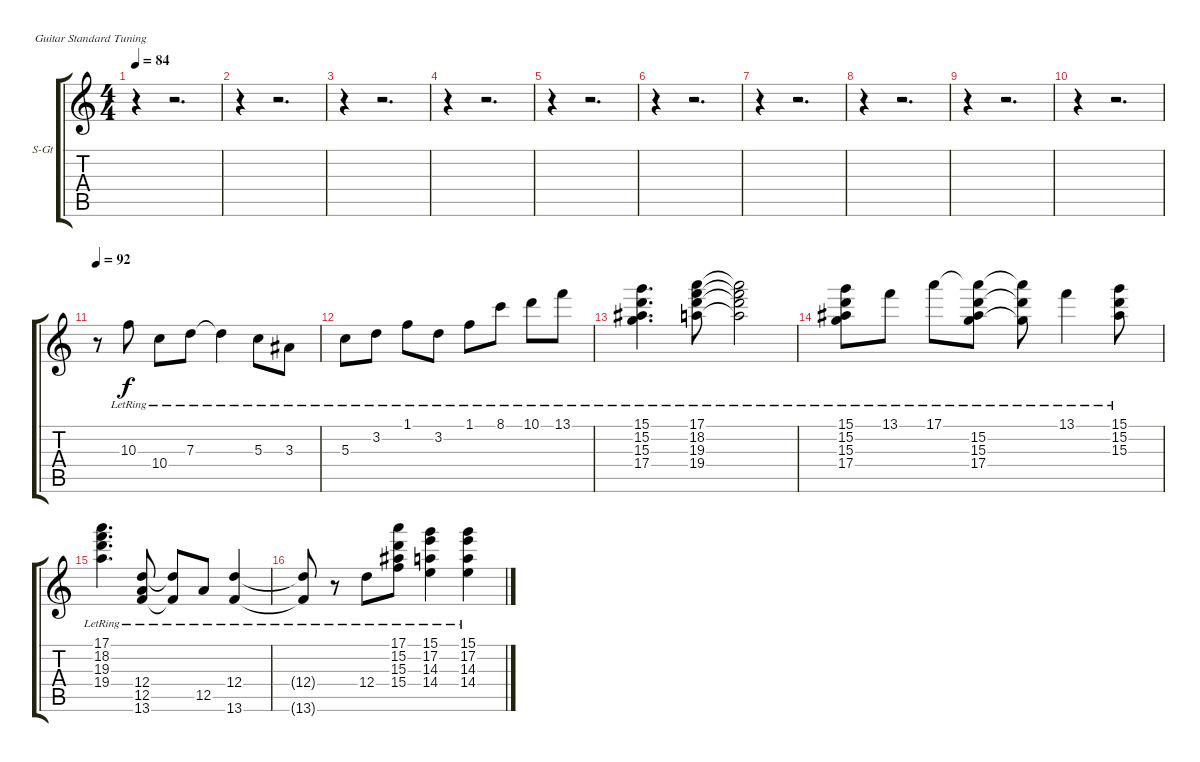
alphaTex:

\bracketExtendMode groupsimilarinstruments
\firstSystemTrackNameOrientation horizontal
\otherSystemsTrackNameOrientation horizontal
\track ("piano" "S-Gt") {instrument acousticgrandpiano}
\staff {score tabs}
\tuning (E4 B3 G3 D3 A2 E2)
\displaytranspose 12
\ts (4 4)
\tempo 84
\clef g2
\ks c
r.4{dy f instrument acousticgrandpiano} r.2{d} |
r.4 r.2{d} |
r.4 r.2{d} |
r.4 r.2{d} |
r.4 r.2{d} |
r.4 r.2{d} |
r.4 r.2{d} |
r.4 r.2{d} |
r.4 r.2{d} |
r.4 r.2{d} |
\tempo 92
r.8 10.3{lr}.8 10.4{lr}.8 7.3{lr}.8 7.3{lr t}.4 5.3{lr}.8 3.3{lr}.8 |
5.3{lr}.8 3.2{lr}.8 1.1{lr}.8 3.2{lr}.8 1.1{lr}.8 8.1{lr}.8 10.1{lr}.8 13.1{lr}.8 |
(15.1{lr} 15.2{lr} 15.3{lr} 17.4{lr}).4{d} (17.1{lr} 18.2{lr} 19.3{lr} 19.4{lr}).8 (17.1{lr t} 18.2{lr t} 19.3{lr t} 19.4{lr t}).2 |
(15.1{lr} 15.2{lr} 15.3{lr} 17.4{lr}).8 13.1{lr}.8 17.1{lr}.8 (15.2{lr} 15.3{lr} 17.4{lr} 17.1{lr t}).8 (17.1{lr t} 15.2{lr t} 17.4{lr t}).8 13.1{lr}.4 (15.1{lr} 15.2{lr} 15.3{lr}).8 |
(17.1{lr} 18.2{lr} 19.3{lr} 19.4{lr}).4{d} (12.4{lr} 12.5{lr} 13.6{lr}).8 (12.4{lr t} 13.6{lr t}).8 12.5{lr}.8 (12.4{lr} 13.6{lr}).4 |
(12.4{lr t} 13.6{lr t}).8 r.8 12.4{lr}.8 (17.1{lr} 15.2{lr} 15.3{lr} 15.4{lr}).8 (15.1{lr} 17.2{lr} 14.3{lr} 14.4{lr}).4 (15.1{lr} 17.2{lr} 14.3{lr} 14.4{lr}).4
